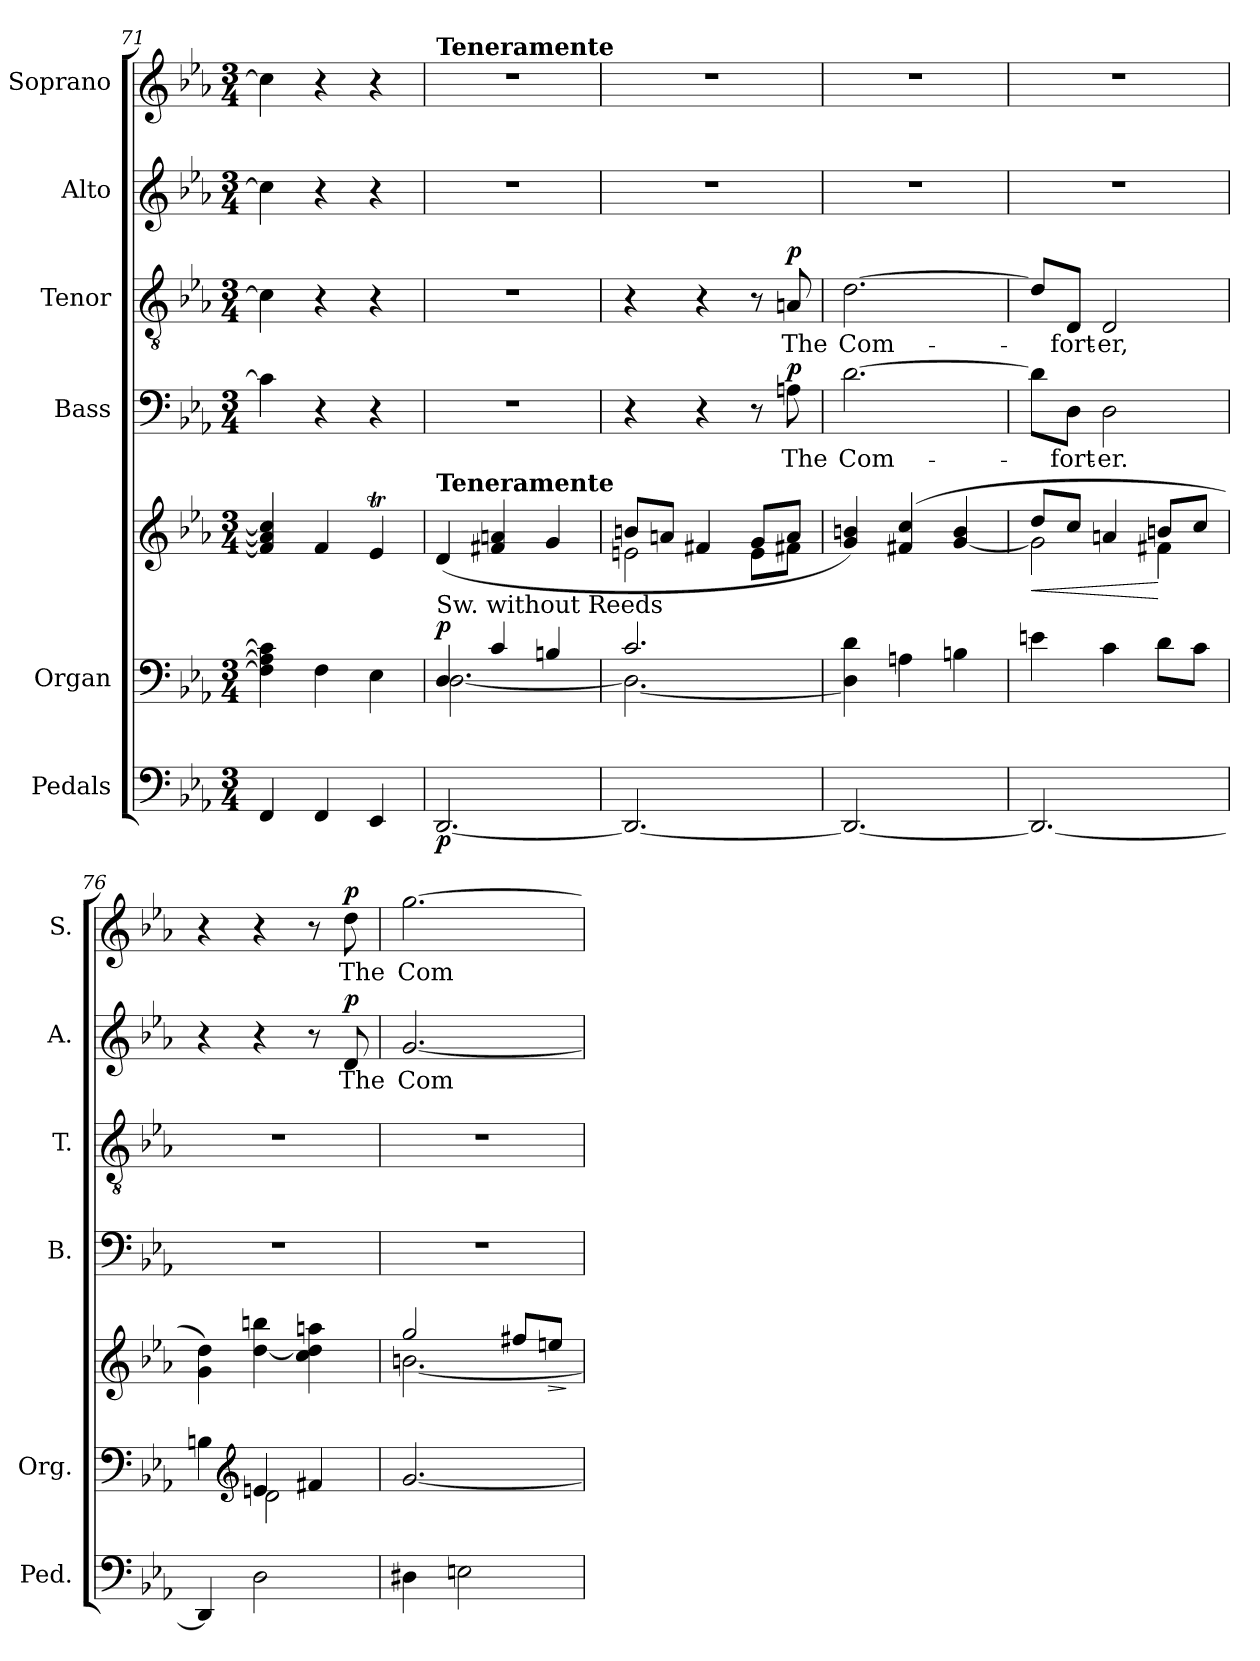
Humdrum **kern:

**kern	**dynam	**kern	**kern	**dynam	**kern	**text	**dynam	**kern	**text	**dynam	**kern	**text	**dynam	**kern	**text	**dynam
*part6	*part6	*part5	*part5	*part5	*part4	*part4	*part4	*part3	*part3	*part3	*part2	*part2	*part2	*part1	*part1	*part1
*staff7	*staff7	*staff6	*staff5	*staff5/6	*staff4	*staff4	*staff4	*staff3	*staff3	*staff3	*staff2	*staff2	*staff2	*staff1	*staff1	*staff1
*I"Pedals	*	*I"Organ	*	*	*I"Bass	*	*	*I"Tenor	*	*	*I"Alto	*	*	*I"Soprano	*	*
*I'Ped.	*	*I'Org.	*	*	*I'B.	*	*	*I'T.	*	*	*I'A.	*	*	*I'S.	*	*
*clefF4	*	*clefF4	*clefG2	*	*clefF4	*	*	*clefGv2	*	*	*clefG2	*	*	*clefG2	*	*
*	*	*	*	*	*	*	*	*ITrd7c12	*	*	*	*	*	*	*	*
*k[b-e-a-]	*	*k[b-e-a-]	*k[b-e-a-]	*	*k[b-e-a-]	*	*	*k[b-e-a-]	*	*	*k[b-e-a-]	*	*	*k[b-e-a-]	*	*
*E-:	*	*E-:	*E-:	*	*E-:	*	*	*E-:	*	*	*E-:	*	*	*E-:	*	*
*M3/4	*	*M3/4	*M3/4	*	*M3/4	*	*	*M3/4	*	*	*M3/4	*	*	*M3/4	*	*
=71	=71	=71	=71	=71	=71	=71	=71	=71	=71	=71	=71	=71	=71	=71	=71	=71
4FFi/	.	4Fi\] 4A-i] 4ci]	4fi/] 4a-i] 4cci]	.	4ci\]	.	.	4Ci\]	.	.	4cci\]	.	.	4cci\]	.	.
4FFi/	.	4Fi\	4fi/	.	4r	.	.	4r	.	.	4r	.	.	4r	.	.
4EE-i/	.	4E-i\	4e-Ti/	.	4r	.	.	4r	.	.	4r	.	.	4r	.	.
!!LO:LB:g=z
=72	=72	=72	=72	=72	=72	=72	=72	=72	=72	=72	=72	=72	=72	=72	=72	=72
*	*	*^	*	*	*	*	*	*	*	*	*	*	*	*	*	*
!	!	!	!	!	!	!	!	!	!	!	!	!	!	!	!LO:TX:a:B:t=Teneramente	!	!
!	!	!	!	!LO:TX:b:t=Sw. without Reeds	!	!	!	!	!	!	!	!	!	!	!	!	!
!	!	!	!	!LO:TX:a:B:t=Teneramente	!	!	!	!	!	!	!	!	!	!	!	!	!
!	!	!	!	!	!	!LO:N:vis=1	!	!	!LO:N:vis=1	!	!	!LO:N:vis=1	!	!	!LO:N:vis=1	!	!
[2.DDi/	p	4Di/	[2.Di\	(4di/	p	2.r	.	.	2.r	.	.	2.r	.	.	2.r	.	.
.	.	4ci/	.	4f#Xi/ 4ani	.	.	.	.	.	.	.	.	.	.	.	.	.
.	.	4Bni/	.	4gi/	.	.	.	.	.	.	.	.	.	.	.	.	.
=73	=73	=73	=73	=73	=73	=73	=73	=73	=73	=73	=73	=73	=73	=73	=73	=73	=73
*	*	*	*	*^	*	*	*	*	*	*	*	*	*	*	*	*	*
!	!	!	!	!	!	!	!	!	!	!	!	!	!LO:N:vis=1	!	!	!LO:N:vis=1	!	!
2.DDi/_	.	2.ci/	2.Di\_	8bni/L	2eni\	.	4r	.	.	4r	.	.	2.r	.	.	2.r	.	.
.	.	.	.	8ani/J	.	.	.	.	.	.	.	.	.	.	.	.	.	.
.	.	.	.	4f#Xi/	.	.	4r	.	.	4r	.	.	.	.	.	.	.	.
.	.	.	.	8gi/L	8ei\L	.	8r	.	.	8r	.	.	.	.	.	.	.	.
!	!	!	!	!	!	!	!	!LO:LY:b:color=#000000	!	!	!	!	!	!	!	!	!	!
!	!	!	!	!	!	!	!	!	!	!	!LO:LY:b:color=#000000	!	!	!	!	!	!	!
.	.	.	.	8ai/J	8f#Xi\J	.	8Ani\	The	p	8AAni/	The	p	.	.	.	.	.	.
*	*	*v	*v	*	*	*	*	*	*	*	*	*	*	*	*	*	*	*
*	*	*	*v	*v	*	*	*	*	*	*	*	*	*	*	*	*	*
=74	=74	=74	=74	=74	=74	=74	=74	=74	=74	=74	=74	=74	=74	=74	=74	=74
*	*	*	*^	*	*	*	*	*	*	*	*	*	*	*	*	*
!	!	!	!	!	!	!	!LO:LY:b:color=#000000	!	!	!	!	!	!	!	!	!	!
*	*	*	*v	*v	*	*	*	*	*	*	*	*	*	*	*	*	*
*	*	*	*^	*	*	*	*	*	*	*	*	*	*	*	*	*
!	!	!	!	!	!	!	!	!	!	!LO:LY:b:color=#000000	!	!LO:N:vis=1	!	!	!LO:N:vis=1	!	!
*	*	*	*v	*v	*	*	*	*	*	*	*	*	*	*	*	*	*
2.DDi/_	.	4Di\] 4di	4gi/ 4bni)	.	[2.di\	Com-	.	[2.Di\	Com-	.	2.r	.	.	2.r	.	.
.	.	4Ani\	(4f#Xi/ 4cci	.	.	.	.	.	.	.	.	.	.	.	.	.
.	.	4Bni\	[4gi/ 4bi	.	.	.	.	.	.	.	.	.	.	.	.	.
=75	=75	=75	=75	=75	=75	=75	=75	=75	=75	=75	=75	=75	=75	=75	=75	=75
*	*	*	*^	*	*	*	*	*	*	*	*	*	*	*	*	*
!	!	!	!	!	!LO:HP:b	!	!	!	!	!	!	!LO:N:vis=1	!	!	!LO:N:vis=1	!	!
2.DDi/_	.	4eni\	8ddi/L	2gi\]	<	8di\L]	.	.	8Di/L]	.	.	2.r	.	.	2.r	.	.
!	!	!	!	!	!	!	!LO:LY:b:color=#000000	!	!	!	!	!	!	!	!	!	!
!	!	!	!	!	!	!	!	!	!	!LO:LY:b:color=#000000	!	!	!	!	!	!	!
.	.	.	8cci/J	.	.	8Di\J	-fort-	.	8DDi/J	-fort-	.	.	.	.	.	.	.
!	!	!	!	!	!	!	!LO:LY:b:color=#000000	!	!	!	!	!	!	!	!	!	!
!	!	!	!	!	!	!	!	!	!	!LO:LY:b:color=#000000	!	!	!	!	!	!	!
.	.	4ci\	4ani/	.	.	2Di\	-er.	.	2DDi/	-er,	.	.	.	.	.	.	.
.	.	8di\L	8bni/L	4f#Xi\	[	.	.	.	.	.	.	.	.	.	.	.	.
.	.	8ci\J	8cci/J	.	.	.	.	.	.	.	.	.	.	.	.	.	.
*	*	*	*v	*v	*	*	*	*	*	*	*	*	*	*	*	*	*
=76	=76	=76	=76	=76	=76	=76	=76	=76	=76	=76	=76	=76	=76	=76	=76	=76
*	*	*^	*	*	*	*	*	*	*	*	*	*	*	*	*	*
!	!	!	!	!	!	!LO:N:vis=1	!	!	!LO:N:vis=1	!	!	!	!	!	!	!	!
4DDi/]	.	4Bni\	4ryy	4gi\ 4ddi)	.	2.r	.	.	2.r	.	.	4r	.	.	4r	.	.
*	*	*clefG2	*	*	*	*	*	*	*	*	*	*	*	*	*	*	*
2Di\	.	4eni/	2di\	[4ddi\ 4bbni	.	.	.	.	.	.	.	4r	.	.	4r	.	.
.	.	4f#Xi/	.	4cci\ 4ddi] 4aani	.	.	.	.	.	.	.	8r	.	.	8r	.	.
!	!	!	!	!	!	!	!	!	!	!	!	!	!LO:LY:b:color=#000000	!	!	!	!
!	!	!	!	!	!	!	!	!	!	!	!	!	!	!	!	!LO:LY:b:color=#000000	!
.	.	.	.	.	.	.	.	.	.	.	.	8di/	The	p	8ddi\	The	p
*	*	*v	*v	*	*	*	*	*	*	*	*	*	*	*	*	*	*
=77	=77	=77	=77	=77	=77	=77	=77	=77	=77	=77	=77	=77	=77	=77	=77	=77
*	*	*	*^	*	*	*	*	*	*	*	*	*	*	*	*	*
!	!	!	!	!	!	!LO:N:vis=1	!	!	!LO:N:vis=1	!	!	!	!	!	!	!	!
!	!	!	!	!	!	!	!	!	!	!	!	!	!LO:LY:b:color=#000000	!	!	!	!
!	!	!	!	!	!	!	!	!	!	!	!	!	!	!	!	!LO:LY:b:color=#000000	!
4D#Xi\	.	[2.gi/	2ggi/	[2.bni\	.	2.r	.	.	2.r	.	.	[2.gi/	Com-	.	[2.ggi\	Com-	.
2Eni\	.	.	.	.	.	.	.	.	.	.	.	.	.	.	.	.	.
.	.	.	8ff#Xi/L	.	.	.	.	.	.	.	.	.	.	.	.	.	.
!	!	!	!	!	!LO:HP:b	!	!	!	!	!	!	!	!	!	!	!	!
.	.	.	8eeni/J	.	>	.	.	.	.	.	.	.	.	.	.	.	.
*	*	*	*v	*v	*	*	*	*	*	*	*	*	*	*	*	*	*
.	.	.	.	]	.	.	.	.	.	.	.	.	.	.	.	.
=	=	=	=	=	=	=	=	=	=	=	=	=	=	=	=	=
*-	*-	*-	*-	*-	*-	*-	*-	*-	*-	*-	*-	*-	*-	*-	*-	*-
